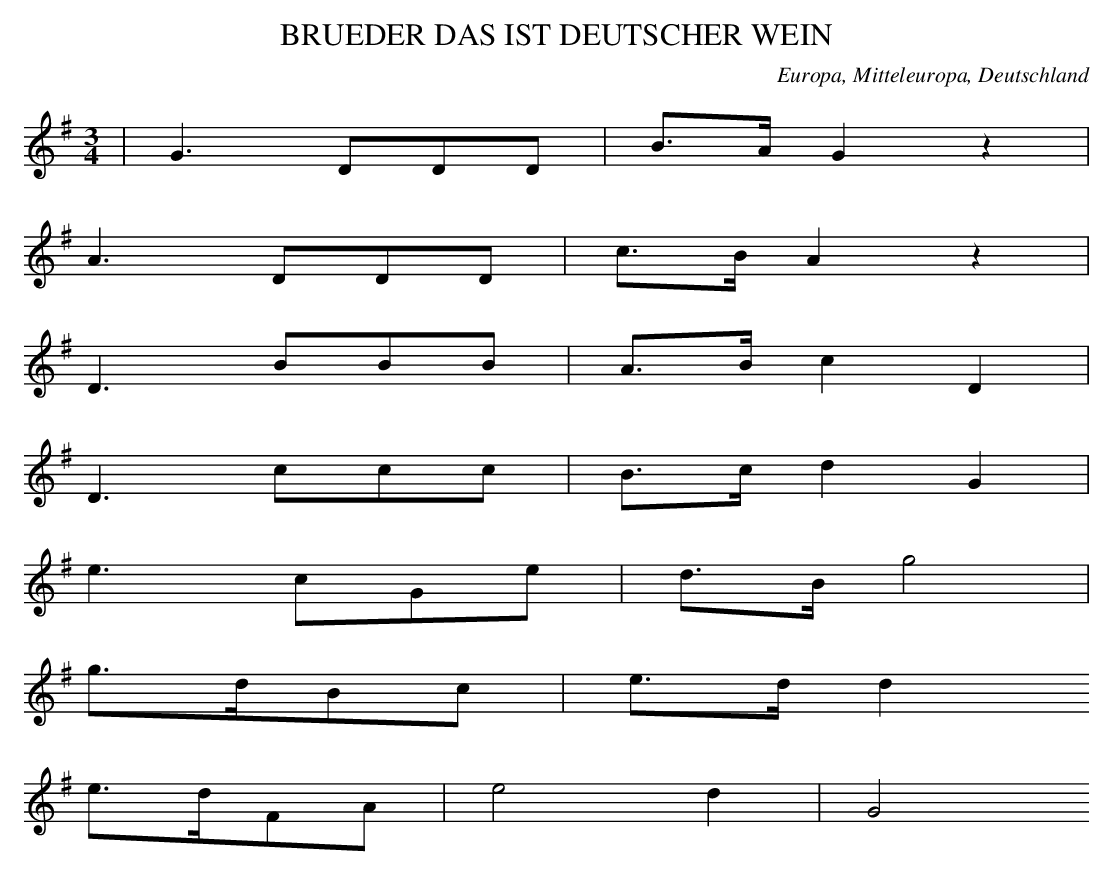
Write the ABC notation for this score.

X:1
T: BRUEDER DAS IST DEUTSCHER WEIN
O: Europa, Mitteleuropa, Deutschland
M: 3/4
L: 1/16
K: G
 | G6D2D2D2 | B3AG4z4 |
A6D2D2D2 | c3BA4z4 |
D6B2B2B2 | A3Bc4D4 |
D6c2c2c2 | B3cd4G4 |
e6c2G2e2 | d3Bg8 |
g3dB2c2 | e3dd4
e3dF2A2 | e8d4 | G8
